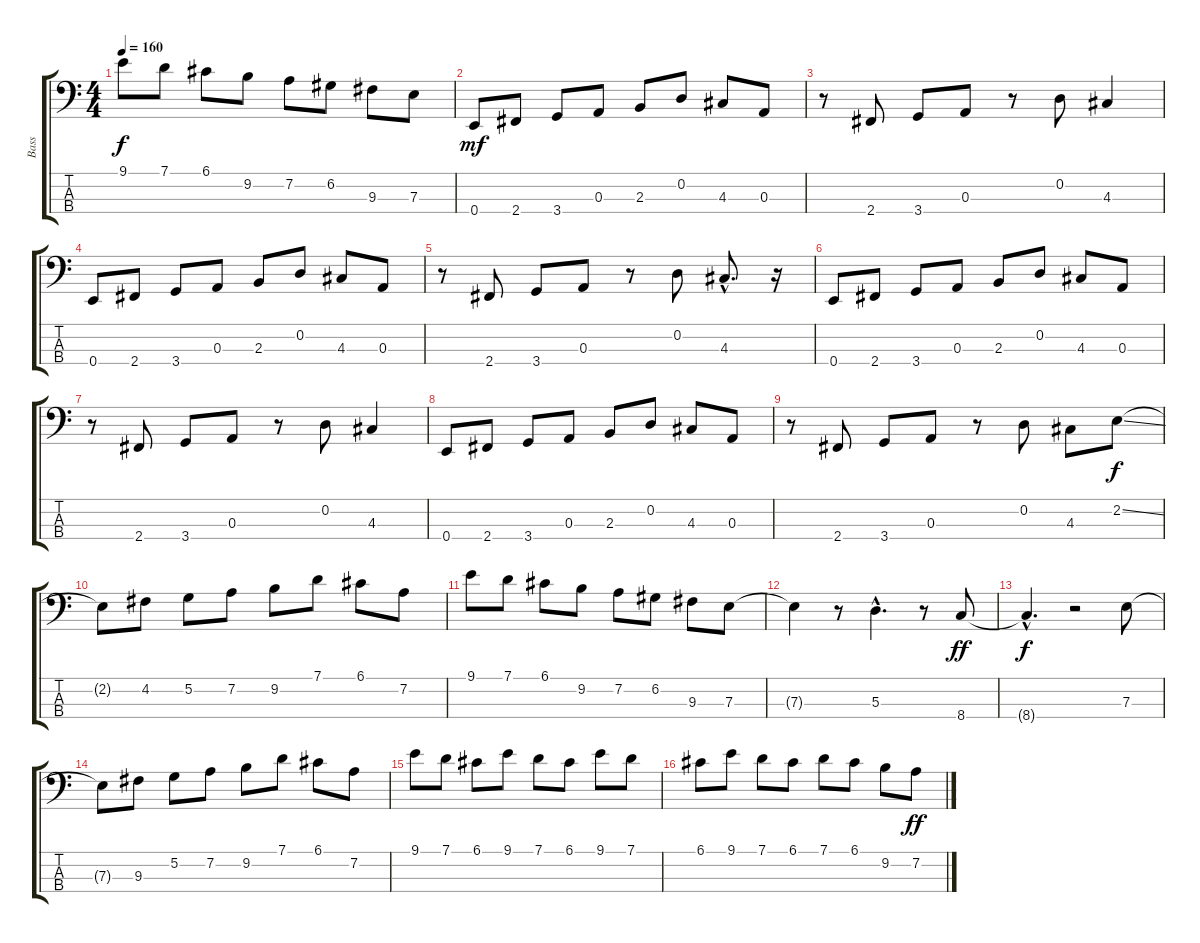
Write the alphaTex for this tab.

\track ("Bass" "Bass") {instrument electricbassfinger}
\staff {score tabs}
\tuning (G2 D2 A1 E1) {hide}
\ts (4 4)
\tempo 160
\clef f4
\ks c
9.1.8{dy f} 7.1.8 6.1.8 9.2.8 7.2.8 6.2.8 9.3.8 7.3.8 |
0.4.8{dy mf} 2.4.8 3.4.8 0.3.8 2.3.8 0.2.8 4.3.8 0.3.8 |
r.8 2.4.8 3.4.8 0.3.8 r.8 0.2.8 4.3.4 |
0.4.8 2.4.8 3.4.8 0.3.8 2.3.8 0.2.8 4.3.8 0.3.8 |
r.8 2.4.8 3.4.8 0.3.8 r.8 0.2.8 4.3{hac}.8{d} r.16 |
0.4.8 2.4.8 3.4.8 0.3.8 2.3.8 0.2.8 4.3.8 0.3.8 |
r.8 2.4.8 3.4.8 0.3.8 r.8 0.2.8 4.3.4 |
0.4.8 2.4.8 3.4.8 0.3.8 2.3.8 0.2.8 4.3.8 0.3.8 |
r.8 2.4.8 3.4.8 0.3.8 r.8 0.2.8 4.3.8 2.2{ss}.8{dy f} |
2.2{t}.8 4.2.8 5.2.8 7.2.8 9.2.8 7.1.8 6.1.8 7.2.8 |
9.1.8 7.1.8 6.1.8 9.2.8 7.2.8 6.2.8 9.3.8 7.3.8 |
7.3{t}.4 r.8 5.3{hac}.4{d} r.8 8.4.8{dy ff} |
8.4{hac t}.4{d dy f} r.2 7.3.8 |
7.3{t}.8 9.3.8 5.2.8 7.2.8 9.2.8 7.1.8 6.1.8 7.2.8 |
9.1.8 7.1.8 6.1.8 9.1.8 7.1.8 6.1.8 9.1.8 7.1.8 |
6.1.8 9.1.8 7.1.8 6.1.8 7.1.8 6.1.8 9.2.8 7.2.8{dy ff}
